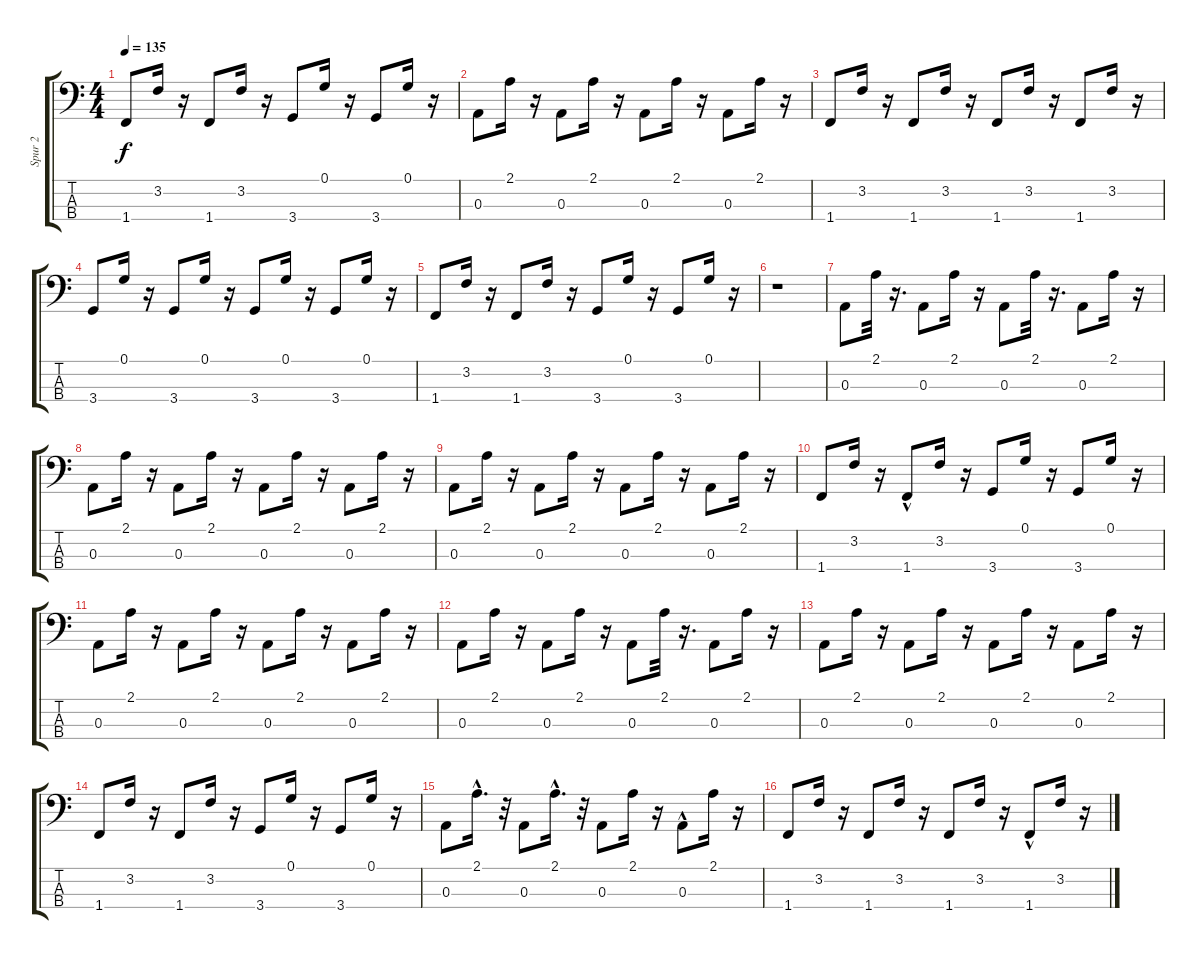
\track ("Spur 2" "Spur 2") {instrument synthbass2}
\staff {score tabs}
\tuning (G2 D2 A1 E1) {hide}
\ts (4 4)
\tempo 135
\clef f4
\ks c
1.4.8{dy f} 3.2.16 r.16 1.4.8 3.2.16 r.16 3.4.8 0.1.16 r.16 3.4.8 0.1.16 r.16 |
0.3.8 2.1.16 r.16 0.3.8 2.1.16 r.16 0.3.8 2.1.16 r.16 0.3.8 2.1.16 r.16 |
1.4.8 3.2.16 r.16 1.4.8 3.2.16 r.16 1.4.8 3.2.16 r.16 1.4.8 3.2.16 r.16 |
3.4.8 0.1.16 r.16 3.4.8 0.1.16 r.16 3.4.8 0.1.16 r.16 3.4.8 0.1.16 r.16 |
1.4.8 3.2.16 r.16 1.4.8 3.2.16 r.16 3.4.8 0.1.16 r.16 3.4.8 0.1.16 r.16 |
r.1 |
0.3.8 2.1.32 r.16{d} 0.3.8 2.1.16 r.16 0.3.8 2.1.32 r.16{d} 0.3.8 2.1.16 r.16 |
0.3.8 2.1.16 r.16 0.3.8 2.1.16 r.16 0.3.8 2.1.16 r.16 0.3.8 2.1.16 r.16 |
0.3.8 2.1.16 r.16 0.3.8 2.1.16 r.16 0.3.8 2.1.16 r.16 0.3.8 2.1.16 r.16 |
1.4.8 3.2.16 r.16 1.4{hac}.8 3.2.16 r.16 3.4.8 0.1.16 r.16 3.4.8 0.1.16 r.16 |
0.3.8 2.1.16 r.16 0.3.8 2.1.16 r.16 0.3.8 2.1.16 r.16 0.3.8 2.1.16 r.16 |
0.3.8 2.1.16 r.16 0.3.8 2.1.16 r.16 0.3.8 2.1.32 r.16{d} 0.3.8 2.1.16 r.16 |
0.3.8 2.1.16 r.16 0.3.8 2.1.16 r.16 0.3.8 2.1.16 r.16 0.3.8 2.1.16 r.16 |
1.4.8 3.2.16 r.16 1.4.8 3.2.16 r.16 3.4.8 0.1.16 r.16 3.4.8 0.1.16 r.16 |
0.3.8 2.1{hac}.16{d} r.32 0.3.8 2.1{hac}.16{d} r.32 0.3.8 2.1.16 r.16 0.3{hac}.8 2.1.16 r.16 |
1.4.8 3.2.16 r.16 1.4.8 3.2.16 r.16 1.4.8 3.2.16 r.16 1.4{hac}.8 3.2.16 r.16
